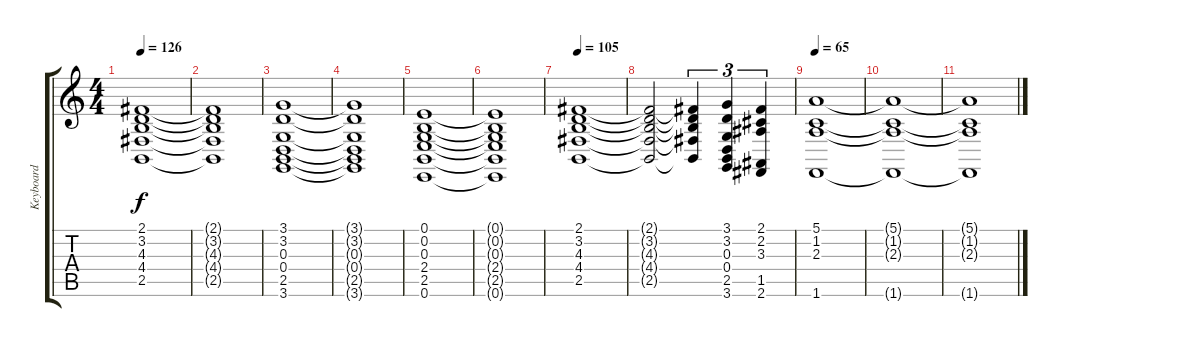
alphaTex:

\track ("Keyboard" "Keyboard") {instrument stringensemble1}
\staff {score tabs}
\tuning (E4 B3 G3 D3 A2 E2) {hide}
\ts (4 4)
\tempo 126
\clef g2
\ks c
(2.1 3.2 4.3 4.4 2.5).1{dy f} |
(2.1{t} 3.2{t} 4.3{t} 4.4{t} 2.5{t}).1 |
(3.1 3.2 0.3 0.4 2.5 3.6).1 |
(3.1{t} 3.2{t} 0.3{t} 0.4{t} 2.5{t} 3.6{t}).1 |
(0.1 0.2 0.3 2.4 2.5 0.6).1 |
(0.1{t} 0.2{t} 0.3{t} 2.4{t} 2.5{t} 0.6{t}).1 |
\tempo 105
(2.1 3.2 4.3 4.4 2.5).1 |
(2.1{t} 3.2{t} 4.3{t} 4.4{t} 2.5{t}).2 (2.1{t} 3.2{t} 4.3{t} 4.4{t} 2.5{t}).4{tu (3 2)} (3.1 3.2 0.3 0.4 2.5 3.6).4{tu (3 2)} (2.1 2.2 3.3 1.5 2.6).4{tu (3 2)} |
\tempo 65
(5.1 1.2 2.3 1.6).1 |
(5.1{t} 1.2{t} 2.3{t} 1.6{t}).1 |
(5.1{t} 1.2{t} 2.3{t} 1.6{t}).1
